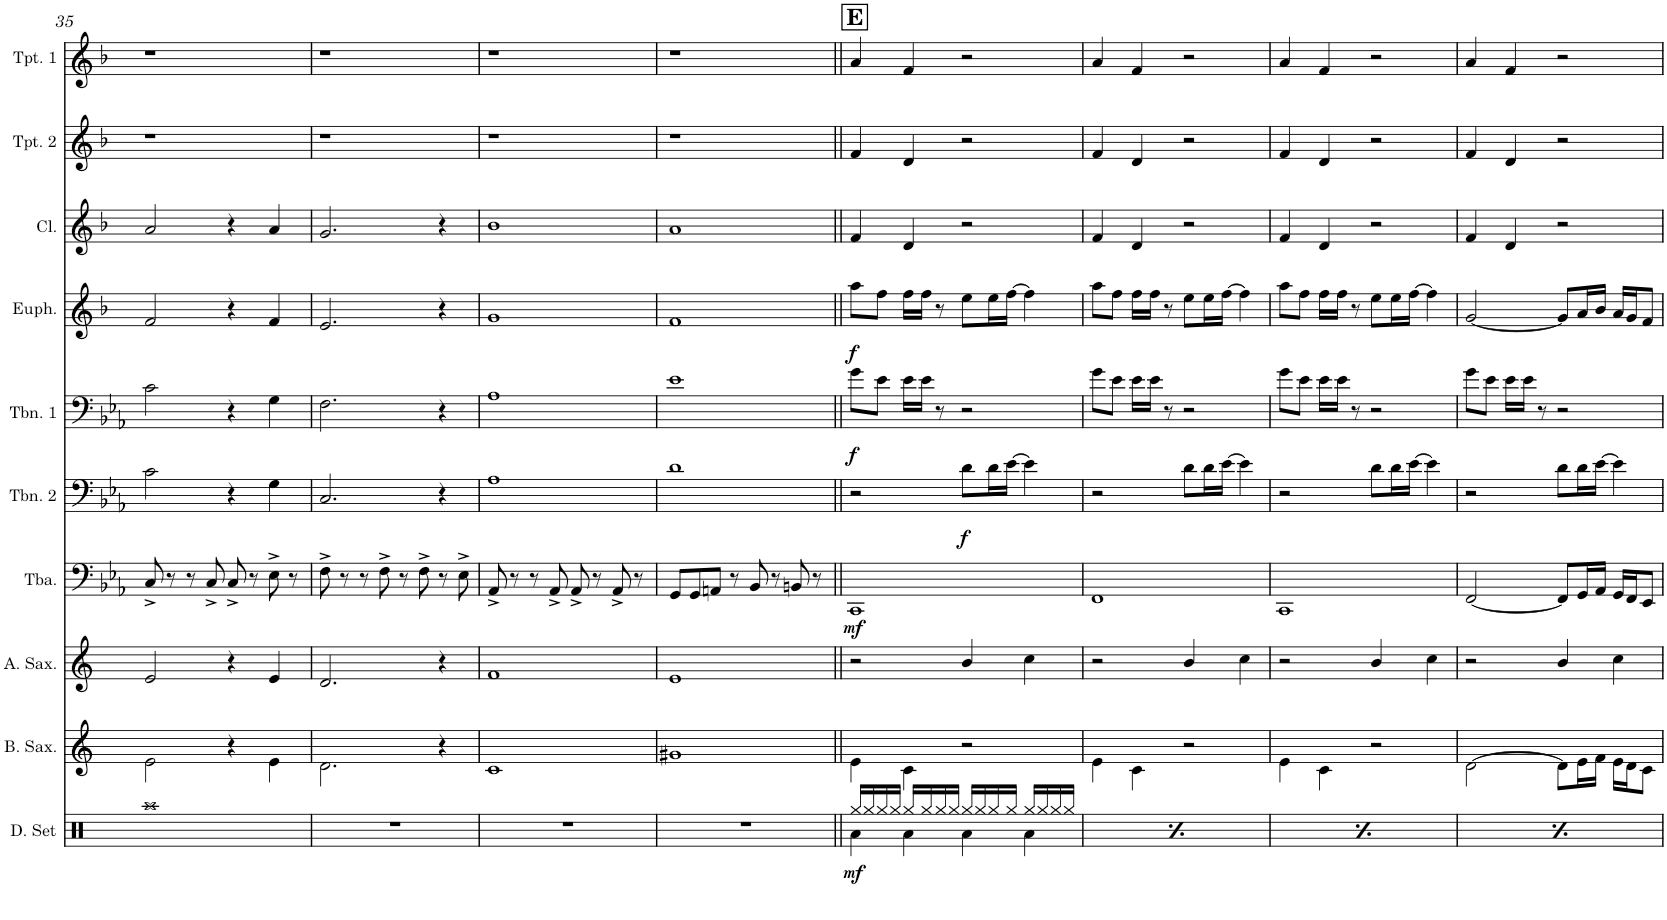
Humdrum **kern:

**kern	**dynam	**kern	**kern	**kern	**dynam	**kern	**dynam	**kern	**dynam	**kern	**dynam	**kern	**kern	**kern
*part10	*part10	*part9	*part8	*part7	*part7	*part6	*part6	*part5	*part5	*part4	*part4	*part3	*part2	*part1
*staff10	*staff10	*staff9	*staff8	*staff7	*staff7	*staff6	*staff6	*staff5	*staff5	*staff4	*staff4	*staff3	*staff2	*staff1
*I"Drumset	*	*I"Bari Sax	*I"Alto Sax	*I"Tuba	*	*I"Trombone 2	*	*I"Trombone 1	*	*I"Euphonium	*	*I"Clarinet	*I"Trumpet 2	*I"Trumpet 1
*I'D. Set	*	*I'B. Sax.	*I'A. Sax.	*I'Tba.	*	*I'Tbn. 2	*	*I'Tbn. 1	*	*I'Euph.	*	*I'Cl.	*I'Tpt. 2	*I'Tpt. 1
!!LO:PB:g=z
*clefX	*	*clefG2	*clefG2	*clefF4	*	*clefF4	*	*clefF4	*	*clefG2	*	*clefG2	*clefG2	*clefG2
*	*	*Trd12c21	*Trd5c9	*	*	*	*	*	*	*Trd8c14	*	*Trd1c2	*Trd1c2	*Trd1c2
*k[]	*	*k[]	*k[]	*k[b-e-a-]	*	*k[b-e-a-]	*	*k[b-e-a-]	*	*k[b-]	*	*k[b-]	*k[b-]	*k[b-]
*	*	*	*	*E-:	*	*E-:	*	*E-:	*	*F:	*	*F:	*F:	*F:
*M4/4	*	*M4/4	*M4/4	*M4/4	*	*M4/4	*	*M4/4	*	*M4/4	*	*M4/4	*M4/4	*M4/4
=35	=35	=35	=35	=35	=35	=35	=35	=35	=35	=35	=35	=35	=35	=35
1Raa	.	2e\	2e/	8C^/	.	2c\	.	2c\	.	2f/	.	2a/	1r	1r
.	.	.	.	8r	.	.	.	.	.	.	.	.	.	.
.	.	.	.	8r	.	.	.	.	.	.	.	.	.	.
.	.	.	.	8C^/	.	.	.	.	.	.	.	.	.	.
.	.	4r	4r	8C^/	.	4r	.	4r	.	4r	.	4r	.	.
.	.	.	.	8r	.	.	.	.	.	.	.	.	.	.
.	.	4e\	4e/	8E-^\	.	4G\	.	4G\	.	4f/	.	4a/	.	.
.	.	.	.	8r	.	.	.	.	.	.	.	.	.	.
=36	=36	=36	=36	=36	=36	=36	=36	=36	=36	=36	=36	=36	=36	=36
1r	.	2.d\	2.d/	8F^\	.	2.C/	.	2.F\	.	2.e/	.	2.g/	1r	1r
.	.	.	.	8r	.	.	.	.	.	.	.	.	.	.
.	.	.	.	8r	.	.	.	.	.	.	.	.	.	.
.	.	.	.	8F^\	.	.	.	.	.	.	.	.	.	.
.	.	.	.	8r	.	.	.	.	.	.	.	.	.	.
.	.	.	.	8F^\	.	.	.	.	.	.	.	.	.	.
.	.	4r	4r	8r	.	4r	.	4r	.	4r	.	4r	.	.
.	.	.	.	8E-^\	.	.	.	.	.	.	.	.	.	.
=37	=37	=37	=37	=37	=37	=37	=37	=37	=37	=37	=37	=37	=37	=37
1r	.	1c	1f	8AA-^/	.	1A-	.	1A-	.	1g	.	1b-	1r	1r
.	.	.	.	8r	.	.	.	.	.	.	.	.	.	.
.	.	.	.	8r	.	.	.	.	.	.	.	.	.	.
.	.	.	.	8AA-^/	.	.	.	.	.	.	.	.	.	.
.	.	.	.	8AA-^/	.	.	.	.	.	.	.	.	.	.
.	.	.	.	8r	.	.	.	.	.	.	.	.	.	.
.	.	.	.	8AA-^/	.	.	.	.	.	.	.	.	.	.
.	.	.	.	8r	.	.	.	.	.	.	.	.	.	.
=38	=38	=38	=38	=38	=38	=38	=38	=38	=38	=38	=38	=38	=38	=38
1r	.	1g#X	1e	8GG/L	.	1d	.	1e-	.	1f	.	1a	1r	1r
.	.	.	.	8GG/	.	.	.	.	.	.	.	.	.	.
.	.	.	.	8AAn/J	.	.	.	.	.	.	.	.	.	.
.	.	.	.	8r	.	.	.	.	.	.	.	.	.	.
.	.	.	.	8BB-/	.	.	.	.	.	.	.	.	.	.
.	.	.	.	8r	.	.	.	.	.	.	.	.	.	.
.	.	.	.	8BBn/	.	.	.	.	.	.	.	.	.	.
.	.	.	.	8r	.	.	.	.	.	.	.	.	.	.
!!LO:REH:place=s1:a:B:cj:fs=14:t=E
=39||	=39||	=39||	=39||	=39||	=39||	=39||	=39||	=39||	=39||	=39||	=39||	=39||	=39||	=39||
*^	*	*	*	*	*	*	*	*	*	*	*	*	*	*
!	!	!LO:DY:b	!	!	!	!LO:DY:b	!	!	!	!LO:DY:b	!	!LO:DY:b	!	!	!
16Rgg/LL	4Ra\	mf	4e\	2r	1CC	mf	2r	.	8g\L	f	8aa\L	f	4f/	4f/	4a/
16Rgg/	.	.	.	.	.	.	.	.	.	.	.	.	.	.	.
16Rgg/	.	.	.	.	.	.	.	.	8e-\J	.	8ff\J	.	.	.	.
16Rgg/JJ	.	.	.	.	.	.	.	.	.	.	.	.	.	.	.
16Rgg/LL	4Ra\	.	4c\	.	.	.	.	.	16e-\LL	.	16ff\LL	.	4d/	4d/	4f/
16Rgg/	.	.	.	.	.	.	.	.	16e-\JJ	.	16ff\JJ	.	.	.	.
16Rgg/	.	.	.	.	.	.	.	.	8r	.	8r	.	.	.	.
16Rgg/JJ	.	.	.	.	.	.	.	.	.	.	.	.	.	.	.
!	!	!	!	!	!	!	!	!LO:DY:b	!	!	!	!	!	!	!
16Rgg/LL	4Ra\	.	2r	4b/	.	.	8d\L	f	2r	.	8ee\L	.	2r	2r	2r
16Rgg/	.	.	.	.	.	.	.	.	.	.	.	.	.	.	.
16Rgg/	.	.	.	.	.	.	16d\L	.	.	.	16ee\L	.	.	.	.
16Rgg/JJ	.	.	.	.	.	.	[16e-\JJ	.	.	.	[16ff\JJ	.	.	.	.
16Rgg/LL	4Ra\	.	.	4cc\	.	.	4e-\]	.	.	.	4ff\]	.	.	.	.
16Rgg/	.	.	.	.	.	.	.	.	.	.	.	.	.	.	.
16Rgg/	.	.	.	.	.	.	.	.	.	.	.	.	.	.	.
16Rgg/JJ	.	.	.	.	.	.	.	.	.	.	.	.	.	.	.
=40	=40	=40	=40	=40	=40	=40	=40	=40	=40	=40	=40	=40	=40	=40	=40
!	!	!LO:DY:b	!	!	!	!	!	!	!	!	!	!	!	!	!
16Rgg/LL	4Ra\	mf	4e\	2r	1FF	.	2r	.	8g\L	.	8aa\L	.	4f/	4f/	4a/
16Rgg/	.	.	.	.	.	.	.	.	.	.	.	.	.	.	.
16Rgg/	.	.	.	.	.	.	.	.	8e-\J	.	8ff\J	.	.	.	.
16Rgg/JJ	.	.	.	.	.	.	.	.	.	.	.	.	.	.	.
16Rgg/LL	4Ra\	.	4c\	.	.	.	.	.	16e-\LL	.	16ff\LL	.	4d/	4d/	4f/
16Rgg/	.	.	.	.	.	.	.	.	16e-\JJ	.	16ff\JJ	.	.	.	.
16Rgg/	.	.	.	.	.	.	.	.	8r	.	8r	.	.	.	.
16Rgg/JJ	.	.	.	.	.	.	.	.	.	.	.	.	.	.	.
16Rgg/LL	4Ra\	.	2r	4b/	.	.	8d\L	.	2r	.	8ee\L	.	2r	2r	2r
16Rgg/	.	.	.	.	.	.	.	.	.	.	.	.	.	.	.
16Rgg/	.	.	.	.	.	.	16d\L	.	.	.	16ee\L	.	.	.	.
16Rgg/JJ	.	.	.	.	.	.	[16e-\JJ	.	.	.	[16ff\JJ	.	.	.	.
16Rgg/LL	4Ra\	.	.	4cc\	.	.	4e-\]	.	.	.	4ff\]	.	.	.	.
16Rgg/	.	.	.	.	.	.	.	.	.	.	.	.	.	.	.
16Rgg/	.	.	.	.	.	.	.	.	.	.	.	.	.	.	.
16Rgg/JJ	.	.	.	.	.	.	.	.	.	.	.	.	.	.	.
=41	=41	=41	=41	=41	=41	=41	=41	=41	=41	=41	=41	=41	=41	=41	=41
!	!	!LO:DY:b	!	!	!	!	!	!	!	!	!	!	!	!	!
16Rgg/LL	4Ra\	mf	4e\	2r	1CC	.	2r	.	8g\L	.	8aa\L	.	4f/	4f/	4a/
16Rgg/	.	.	.	.	.	.	.	.	.	.	.	.	.	.	.
16Rgg/	.	.	.	.	.	.	.	.	8e-\J	.	8ff\J	.	.	.	.
16Rgg/JJ	.	.	.	.	.	.	.	.	.	.	.	.	.	.	.
16Rgg/LL	4Ra\	.	4c\	.	.	.	.	.	16e-\LL	.	16ff\LL	.	4d/	4d/	4f/
16Rgg/	.	.	.	.	.	.	.	.	16e-\JJ	.	16ff\JJ	.	.	.	.
16Rgg/	.	.	.	.	.	.	.	.	8r	.	8r	.	.	.	.
16Rgg/JJ	.	.	.	.	.	.	.	.	.	.	.	.	.	.	.
16Rgg/LL	4Ra\	.	2r	4b/	.	.	8d\L	.	2r	.	8ee\L	.	2r	2r	2r
16Rgg/	.	.	.	.	.	.	.	.	.	.	.	.	.	.	.
16Rgg/	.	.	.	.	.	.	16d\L	.	.	.	16ee\L	.	.	.	.
16Rgg/JJ	.	.	.	.	.	.	[16e-\JJ	.	.	.	[16ff\JJ	.	.	.	.
16Rgg/LL	4Ra\	.	.	4cc\	.	.	4e-\]	.	.	.	4ff\]	.	.	.	.
16Rgg/	.	.	.	.	.	.	.	.	.	.	.	.	.	.	.
16Rgg/	.	.	.	.	.	.	.	.	.	.	.	.	.	.	.
16Rgg/JJ	.	.	.	.	.	.	.	.	.	.	.	.	.	.	.
=42	=42	=42	=42	=42	=42	=42	=42	=42	=42	=42	=42	=42	=42	=42	=42
!	!	!LO:DY:b	!	!	!	!	!	!	!	!	!	!	!	!	!
16Rgg/LL	4Ra\	mf	[2d\	2r	[2FF/	.	2r	.	8g\L	.	[2g/	.	4f/	4f/	4a/
16Rgg/	.	.	.	.	.	.	.	.	.	.	.	.	.	.	.
16Rgg/	.	.	.	.	.	.	.	.	8e-\J	.	.	.	.	.	.
16Rgg/JJ	.	.	.	.	.	.	.	.	.	.	.	.	.	.	.
16Rgg/LL	4Ra\	.	.	.	.	.	.	.	16e-\LL	.	.	.	4d/	4d/	4f/
16Rgg/	.	.	.	.	.	.	.	.	16e-\JJ	.	.	.	.	.	.
16Rgg/	.	.	.	.	.	.	.	.	8r	.	.	.	.	.	.
16Rgg/JJ	.	.	.	.	.	.	.	.	.	.	.	.	.	.	.
16Rgg/LL	4Ra\	.	8d\L]	4b/	8FF/L]	.	8d\L	.	2r	.	8g/L]	.	2r	2r	2r
16Rgg/	.	.	.	.	.	.	.	.	.	.	.	.	.	.	.
16Rgg/	.	.	16e\L	.	16GG/L	.	16d\L	.	.	.	16a/L	.	.	.	.
16Rgg/JJ	.	.	16f\JJ	.	16AA-/JJ	.	[16e-\JJ	.	.	.	16b-/JJ	.	.	.	.
16Rgg/LL	4Ra\	.	16e\LL	4cc\	16GG/LL	.	4e-\]	.	.	.	16a/LL	.	.	.	.
16Rgg/	.	.	16d\J	.	16FF/J	.	.	.	.	.	16g/J	.	.	.	.
16Rgg/	.	.	8c\J	.	8EE-/J	.	.	.	.	.	8f/J	.	.	.	.
16Rgg/JJ	.	.	.	.	.	.	.	.	.	.	.	.	.	.	.
*v	*v	*	*	*	*	*	*	*	*	*	*	*	*	*	*
=	=	=	=	=	=	=	=	=	=	=	=	=	=	=
*-	*-	*-	*-	*-	*-	*-	*-	*-	*-	*-	*-	*-	*-	*-
